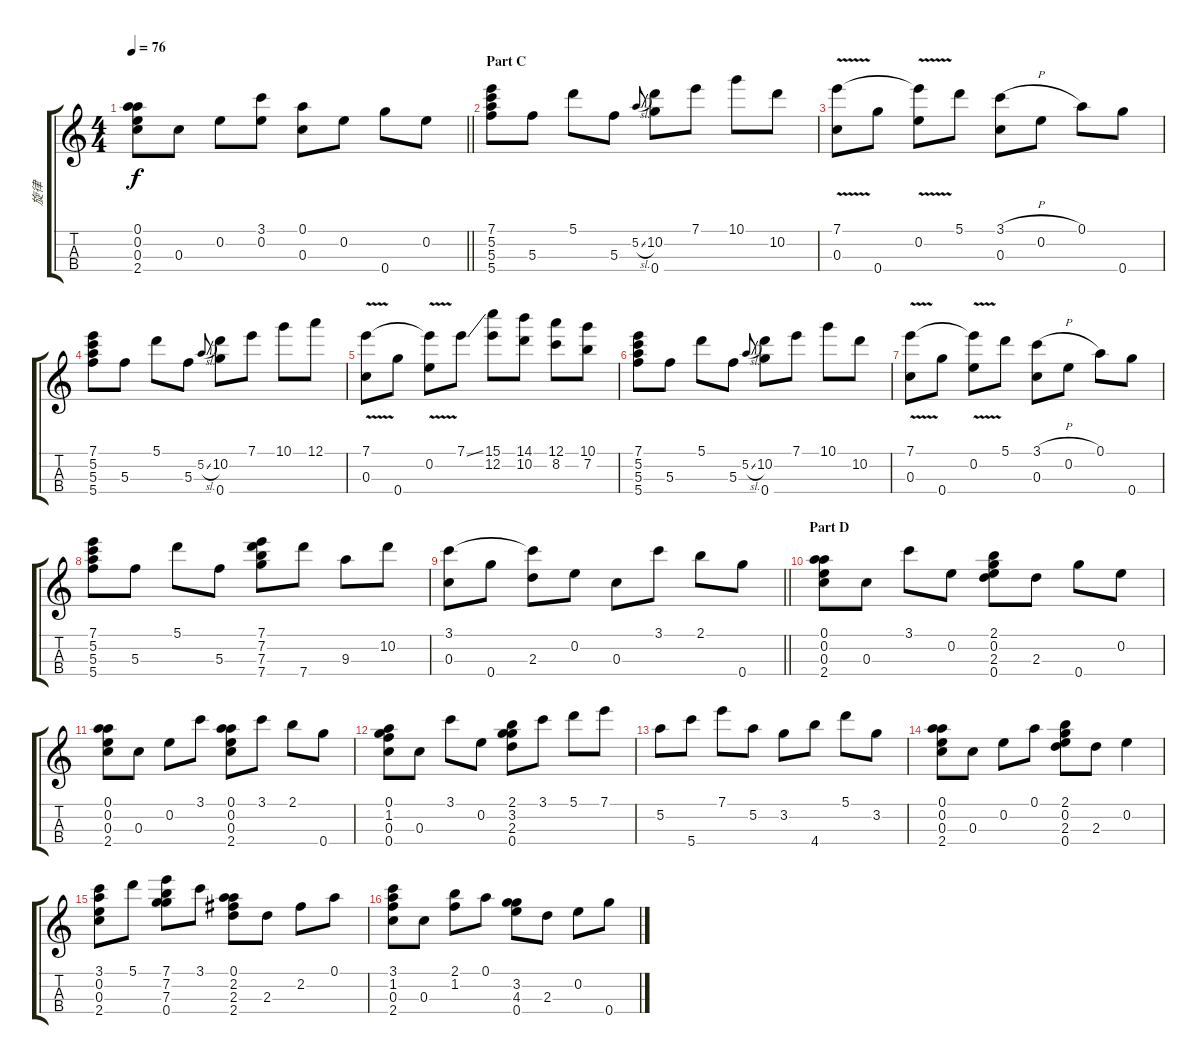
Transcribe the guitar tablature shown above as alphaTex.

\track ("旋律" "旋律") {instrument acousticguitarnylon}
\staff {score tabs}
\tuning (A4 E4 C4 G4) {hide}
\ts (4 4)
\tempo 76
\clef g2
\barLineRight lightlight
\ks c
(0.1 0.2 0.3 2.4).8{dy f} 0.3.8 0.2.8 (3.1 0.2).8 (0.1 0.3).8 0.2.8 0.4.8 0.2.8 |
\section ("" "Part C")
(7.1 5.2 5.3 5.4).8 5.3.8 5.1.8 5.3.8 5.2{sl}.8{gr onbeat} (10.2 0.4).8 7.1.8 10.1.8 10.2.8 |
(7.1{v} 0.3).8 0.4.8 (7.1{t} 0.2).8 5.1.8 (3.1{h} 0.3).8 0.2.8 0.1.8 0.4.8 |
(7.1 5.2 5.3 5.4).8 5.3.8 5.1.8 5.3.8 5.2{sl}.8{gr onbeat} (10.2 0.4).8 7.1.8 10.1.8 12.1.8 |
(7.1{v} 0.3).8 0.4.8 (7.1{t} 0.2).8 7.1{ss}.8 (15.1 12.2).8 (14.1 10.2).8 (12.1 8.2).8 (10.1 7.2).8 |
(7.1 5.2 5.3 5.4).8 5.3.8 5.1.8 5.3.8 5.2{sl}.8{gr onbeat} (10.2 0.4).8 7.1.8 10.1.8 10.2.8 |
(7.1{v} 0.3).8 0.4.8 (7.1{t} 0.2).8 5.1.8 (3.1{h} 0.3).8 0.2.8 0.1.8 0.4.8 |
(7.1 5.2 5.3 5.4).8 5.3.8 5.1.8 5.3.8 (7.1 7.2 7.3 7.4).8 7.4.8 9.3.8 10.2.8 |
\barLineRight lightlight
(3.1 0.3).8 0.4.8 (3.1{t} 2.3).8 0.2.8 0.3.8 3.1.8 2.1.8 0.4.8 |
\section ("" "Part D")
(0.1 0.2 0.3 2.4).8 0.3.8 3.1.8 0.2.8 (2.1 0.2 2.3 0.4).8 2.3.8 0.4.8 0.2.8 |
(0.1 0.2 0.3 2.4).8 0.3.8 0.2.8 3.1.8 (0.1 0.2 0.3 2.4).8 3.1.8 2.1.8 0.4.8 |
(0.1 1.2 0.3 0.4).8 0.3.8 3.1.8 0.2.8 (2.1 3.2 2.3 0.4).8 3.1.8 5.1.8 7.1.8 |
5.2.8 5.4.8 7.1.8 5.2.8 3.2.8 4.4.8 5.1.8 3.2.8 |
(0.1 0.2 0.3 2.4).8 0.3.8 0.2.8 0.1.8 (2.1 0.2 2.3 0.4).8 2.3.8 0.2.4 |
(3.1 0.2 0.3 2.4).8 5.1.8 (7.1 7.2 7.3 0.4).8 3.1.8 (0.1 2.2 2.3 2.4).8 2.3.8 2.2.8 0.1.8 |
(3.1 1.2 0.3 2.4).8 0.3.8 (2.1 1.2).8 0.1.8 (3.2 4.3 0.4).8 2.3.8 0.2.8 0.4.8
